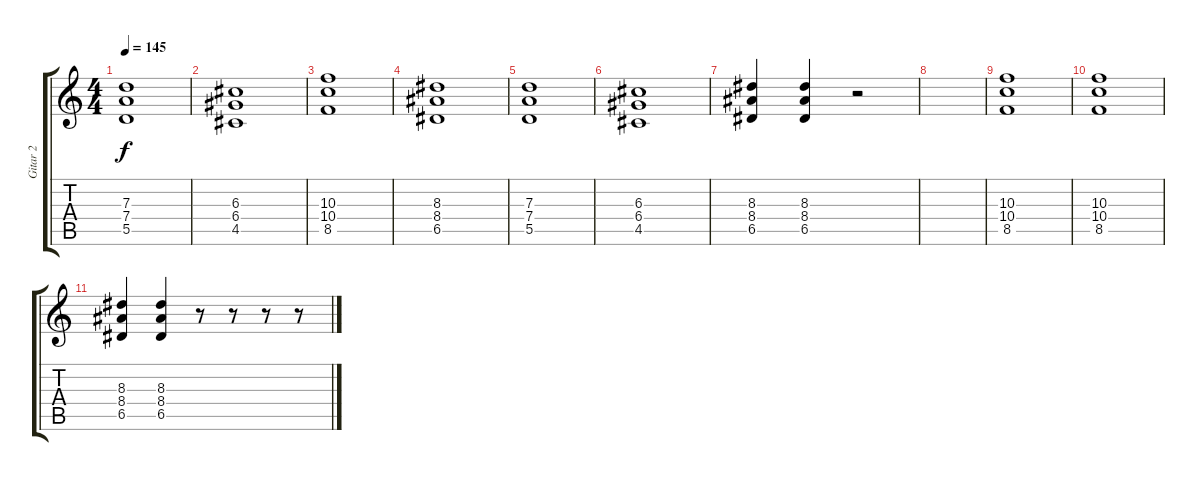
\track ("Gitar 2" "Gitar 2") {instrument overdrivenguitar}
\staff {score tabs}
\tuning (E4 B3 G3 D3 A2 E2) {hide}
\ts (4 4)
\tempo 145
\clef g2
\ks c
(7.3 7.4 5.5).1{dy f} |
(6.3 6.4 4.5).1 |
(10.3 10.4 8.5).1 |
(8.3 8.4 6.5).1 |
(7.3 7.4 5.5).1 |
(6.3 6.4 4.5).1 |
(8.3 8.4 6.5).4 (8.3 8.4 6.5).4 r.2 |
|
(10.3 10.4 8.5).1 |
(10.3 10.4 8.5).1 |
(8.3 8.4 6.5).4 (8.3 8.4 6.5).4 r.8 r.8 r.8 r.8
